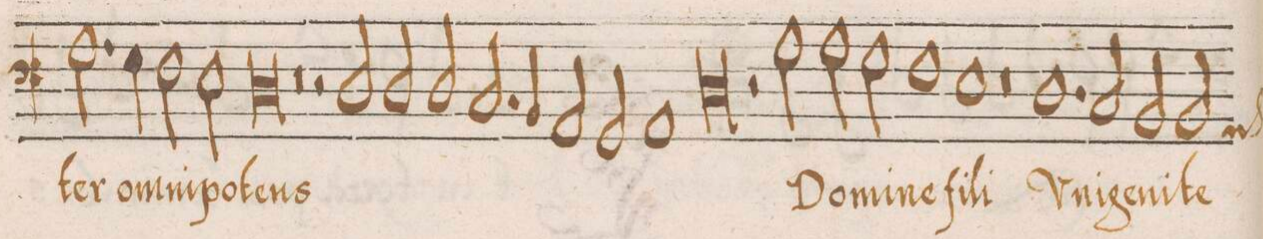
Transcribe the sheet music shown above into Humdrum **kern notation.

**kern	**text
*I"BASSVS	*
*clefF4	*
*k[]	*
*met(c|)	*
*M2/1	*
2.A\	-ter
4G\	om-
=34	=34
2F\	-ni-
2E\	-po-
0D	-tens
=35	=35
1r	.
=36	=36
1r	.
2r	.
2D/	.
=37	=37
2D/	.
2D/	.
2.C/	.
4BB/	.
=38	=38
2AA/	.
2GG/	.
1AA	.
=39	=39
0D	.
=40	=40
2r	.
2A\	Do-
2A\	-mi-
2G\	-ne
=41	=41
1F	fi-
1E	-li
=42	=42
0r	.
=43	=43
1.D	V-
2C/	-ni-
=44	=44
2BB/	-ge-
*custos:AA	*
2BB/	-ni-
*-	*-
